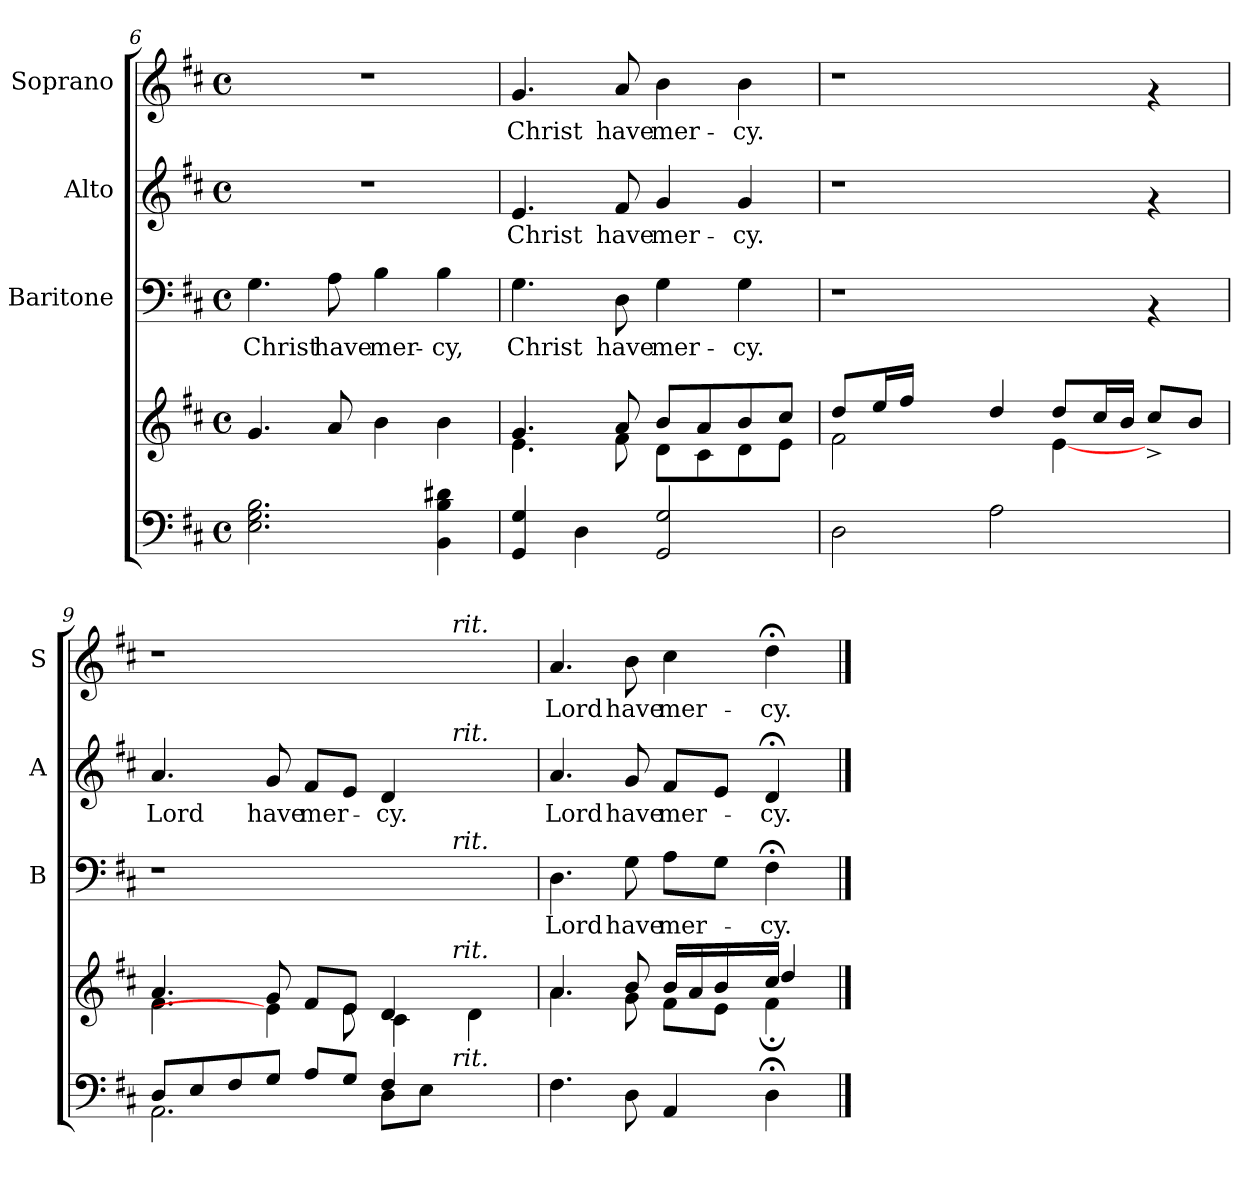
**kern	**kern	**kern	**text	**kern	**text	**kern	**text
*part4	*part4	*part3	*part3	*part2	*part2	*part1	*part1
*staff5	*staff4	*staff3	*staff3	*staff2	*staff2	*staff1	*staff1
*	*	*I"Baritone	*	*I"Alto	*	*I"Soprano	*
*	*	*I'B	*	*I'A	*	*I'S	*
!!LO:LB:g=z
*clefF4	*clefG2	*clefF4	*	*clefG2	*	*clefG2	*
*k[f#c#]	*k[f#c#]	*k[f#c#]	*	*k[f#c#]	*	*k[f#c#]	*
*D:	*D:	*D:	*	*D:	*	*D:	*
*M4/4	*M4/4	*M4/4	*	*M4/4	*	*M4/4	*
*met(c)	*met(c)	*met(c)	*	*met(c)	*	*met(c)	*
=6	=6	=6	=6	=6	=6	=6	=6
!	!	!	!LO:LY:b	!	!	!	!
2.E\ 2.G\ 2.B\	4.g/	4.G\	Christ	1r	.	1r	.
!	!	!	!LO:LY:b	!	!	!	!
.	8a/	8A\	have	.	.	.	.
!	!	!	!LO:LY:b	!	!	!	!
.	4b\	4B\	mer-	.	.	.	.
!	!	!	!LO:LY:b	!	!	!	!
4BB\ 4B\ 4d#X\	4b\	4B\	-cy,	.	.	.	.
=7	=7	=7	=7	=7	=7	=7	=7
*	*^	*	*	*	*	*	*
!	!	!	!	!LO:LY:b	!	!LO:LY:b	!	!LO:LY:b
4GG/ 4G/	4.g/	4.e\	4.G\	Christ	4.e/	Christ	4.g/	Christ
4D\	.	.	.	.	.	.	.	.
!	!	!	!	!LO:LY:b	!	!LO:LY:b	!	!LO:LY:b
.	8a/	8f#\	8D\	have	8f#/	have	8a/	have
!	!	!	!	!LO:LY:b	!	!LO:LY:b	!	!LO:LY:b
2GG/ 2G/	8b/L	8d\L	4G\	mer-	4g/	mer-	4b\	mer-
.	8a/	8c#\	.	.	.	.	.	.
!	!	!	!	!LO:LY:b	!	!LO:LY:b	!	!LO:LY:b
.	8b/	8d\	4G\	-cy.	4g/	-cy.	4b\	-cy.
.	8cc#/J	8e\J	.	.	.	.	.	.
=8	=8	=8	=8	=8	=8	=8	=8	=8
2D\	8dd/L	2f#\	1r	.	1r	.	1r	.
.	16ee/L	.	.	.	.	.	.	.
.	16ff#/JJ	.	.	.	.	.	.	.
.	2ryy	.	.	.	.	.	.	.
2A\	.	4dd/	.	.	.	.	.	.
.	8dd/L	[4e\	.	.	.	.	.	.
.	16cc#/L	.	.	.	.	.	.	.
.	16b/JJ	.	.	.	.	.	.	.
4ryy	8cc#^>/L	4ryy	4rAA	.	4rf	.	4rf	.
.	8b/J	.	.	.	.	.	.	.
=9	=9	=9	=9	=9	=9	=9	=9	=9
*^	*	*	*	*	*	*	*	*
!	!	!	!	!	!	!	!LO:LY:b	!	!
*	*^	*	*^	*^	*	*^	*	*^	*
8D/L	2.AA\	2ryy	4.a/	4.f#\	2ryy	1r	2ryy	.	4.a/	2ryy	Lord	1r	2ryy	.
8E/	.	.	.	.	.	.	.	.	.	.	.	.	.	.
8F#/	.	.	.	.	.	.	.	.	.	.	.	.	.	.
!	!	!	!	!	!	!	!	!	!	!	!LO:LY:b	!	!	!
8G/J	.	.	8g/	4e\]	.	.	.	.	8g/	.	have	.	.	.
!	!	!	!	!	!	!	!	!	!	!	!LO:LY:b	!	!	!
8A/L	.	4...ryy	8f#/L	.	4...ryy	.	4...ryy	.	8f#/L	4...ryy	mer-	.	4...ryy	.
8G/J	.	.	8e/J	8e\	.	.	.	.	8e/J	.	.	.	.	.
!	!	!	!	!	!	!	!	!	!	!	!LO:LY:b	!	!	!
4F#/	8D\L	.	4d/	4c#\	.	.	.	.	4d/	.	-cy.	.	.	.
.	8E\J	.	.	.	.	.	.	.	.	.	.	.	.	.
!	!	!	!	!	!	!	!	!	!	!	!	!	!LO:TX:a:i:t=rit.	!
!	!	!	!	!	!	!	!	!	!	!LO:TX:a:i:t=rit.	!	!	!	!
!	!	!	!	!	!	!	!LO:TX:a:i:t=rit.	!	!	!	!	!	!	!
!	!	!	!	!	!LO:TX:a:i:t=rit.	!	!	!	!	!	!	!	!	!
!	!	!LO:TX:a:i:t=rit.	!	!	!	!	!	!	!	!	!	!	!	!
.	.	4ryy	.	.	4ryy	.	4ryy	.	.	4ryy	.	.	4ryy	.
4ryy	4ryy	.	4ryy	4d\	.	4ryy	.	.	4ryy	.	.	4ryy	.	.
.	.	32ryy	.	.	32ryy	.	32ryy	.	.	32ryy	.	.	32ryy	.
=10	=10	=10	=10	=10	=10	=10	=10	=10	=10	=10	=10	=10	=10	=10
!	!	!	!	!	!	!	!	!LO:LY:b	!	!	!LO:LY:b	!	!	!LO:LY:b
*	*	*	*	*	*	*v	*v	*	*	*	*	*v	*v	*
*v	*v	*v	*	*	*	*	*	*v	*v	*	*	*
4.F#\	4.a/	4.a\	2.ryy	4.D\	Lord	4.a/	Lord	4.a/	Lord
!	!	!	!	!	!LO:LY:b	!	!LO:LY:b	!	!LO:LY:b
8D\	8b/	8g\	.	8G\	have	8g/	have	8b\	have
!	!	!	!	!	!LO:LY:b	!	!LO:LY:b	!	!LO:LY:b
4AA/	16b/LL	8f#\L	.	8A\L	mer-	8f#/L	mer-	4cc#\	mer-
.	16a/	.	.	.	.	.	.	.	.
.	16b/	8e\J	.	8G\J	.	8e/J	.	.	.
.	16ryy	.	.	.	.	.	.	.	.
!	!	!	!	!	!LO:LY:b	!	!LO:LY:b	!	!LO:LY:b
4D;\	16cc#/JJ	4f#;<\	4dd/	4F#;<\	-cy.	4d;/	-cy.	4dd;<\	-cy.
.	8.ryy	.	.	.	.	.	.	.	.
*	*v	*v	*v	*	*	*	*	*	*
==	==	==	==	==	==	==	==
*-	*-	*-	*-	*-	*-	*-	*-
